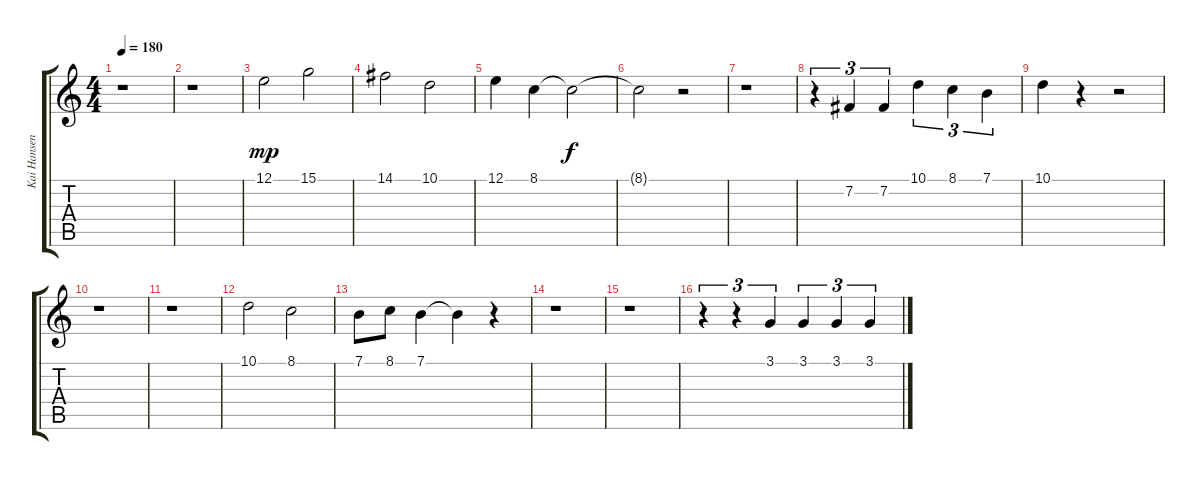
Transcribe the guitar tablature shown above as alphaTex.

\track ("Kai Hansen" "Kai Hansen") {instrument bassoon}
\staff {score tabs}
\tuning (E4 B3 G3 D3 A2 E2) {hide}
\ts (4 4)
\tempo 180
\clef g2
\ks c
r.1{dy f} |
r.1 |
12.1.2{dy mp} 15.1.2 |
14.1.2 10.1.2 |
12.1.4 8.1.4 8.1{t}.2{dy f} |
8.1{t}.2 r.2 |
r.1 |
r.4{tu (3 2)} 7.2.4{tu (3 2)} 7.2.4{tu (3 2)} 10.1.4{tu (3 2)} 8.1.4{tu (3 2)} 7.1.4{tu (3 2)} |
10.1.4 r.4 r.2 |
r.1 |
r.1 |
10.1.2 8.1.2 |
7.1.8 8.1.8 7.1.4 7.1{t}.4 r.4 |
r.1 |
r.1 |
r.4{tu (3 2)} r.4{tu (3 2)} 3.1.4{tu (3 2)} 3.1.4{tu (3 2)} 3.1.4{tu (3 2)} 3.1.4{tu (3 2)}
